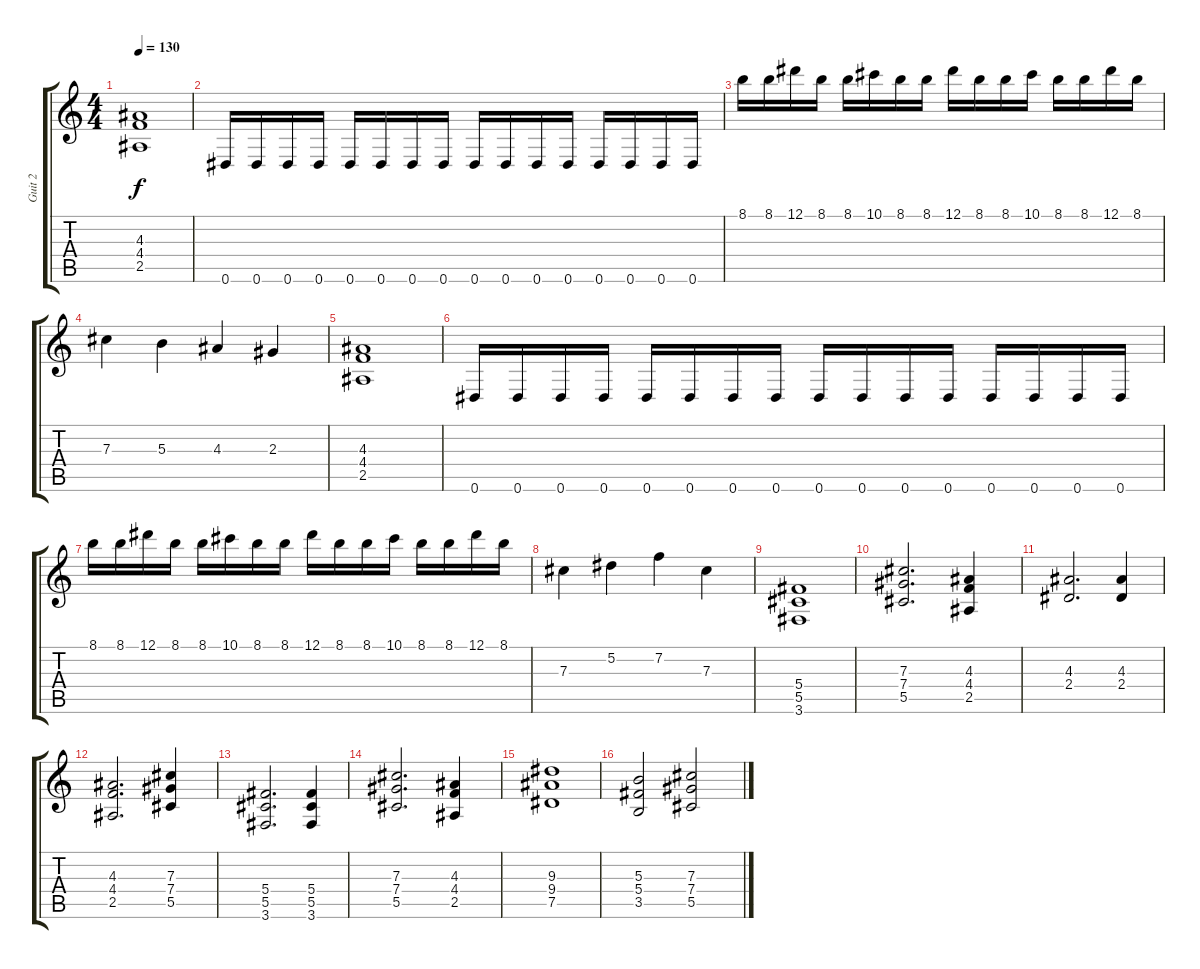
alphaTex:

\track ("Guit 2" "Guit 2") {instrument distortionguitar}
\staff {score tabs}
\tuning (Eb4 Bb3 Gb3 Db3 Ab2 Eb2) {hide}
\ts (4 4)
\tempo 130
\clef g2
\ks c
(4.3 4.4 2.5).1{dy f} |
0.6.16 0.6.16 0.6.16 0.6.16 0.6.16 0.6.16 0.6.16 0.6.16 0.6.16 0.6.16 0.6.16 0.6.16 0.6.16 0.6.16 0.6.16 0.6.16 |
8.1.16 8.1.16 12.1.16 8.1.16 8.1.16 10.1.16 8.1.16 8.1.16 12.1.16 8.1.16 8.1.16 10.1.16 8.1.16 8.1.16 12.1.16 8.1.16 |
7.3.4 5.3.4 4.3.4 2.3.4 |
(4.3 4.4 2.5).1 |
0.6.16 0.6.16 0.6.16 0.6.16 0.6.16 0.6.16 0.6.16 0.6.16 0.6.16 0.6.16 0.6.16 0.6.16 0.6.16 0.6.16 0.6.16 0.6.16 |
8.1.16 8.1.16 12.1.16 8.1.16 8.1.16 10.1.16 8.1.16 8.1.16 12.1.16 8.1.16 8.1.16 10.1.16 8.1.16 8.1.16 12.1.16 8.1.16 |
7.3.4 5.2.4 7.2.4 7.3.4 |
(5.4 5.5 3.6).1 |
(7.3 7.4 5.5).2{d} (4.3 4.4 2.5).4 |
(4.3 2.4).2{d} (4.3 2.4).4 |
(4.3 4.4 2.5).2{d} (7.3 7.4 5.5).4 |
(5.4 5.5 3.6).2{d} (5.4 5.5 3.6).4 |
(7.3 7.4 5.5).2{d} (4.3 4.4 2.5).4 |
(9.3 9.4 7.5).1 |
(5.3 5.4 3.5).2 (7.3 7.4 5.5).2
